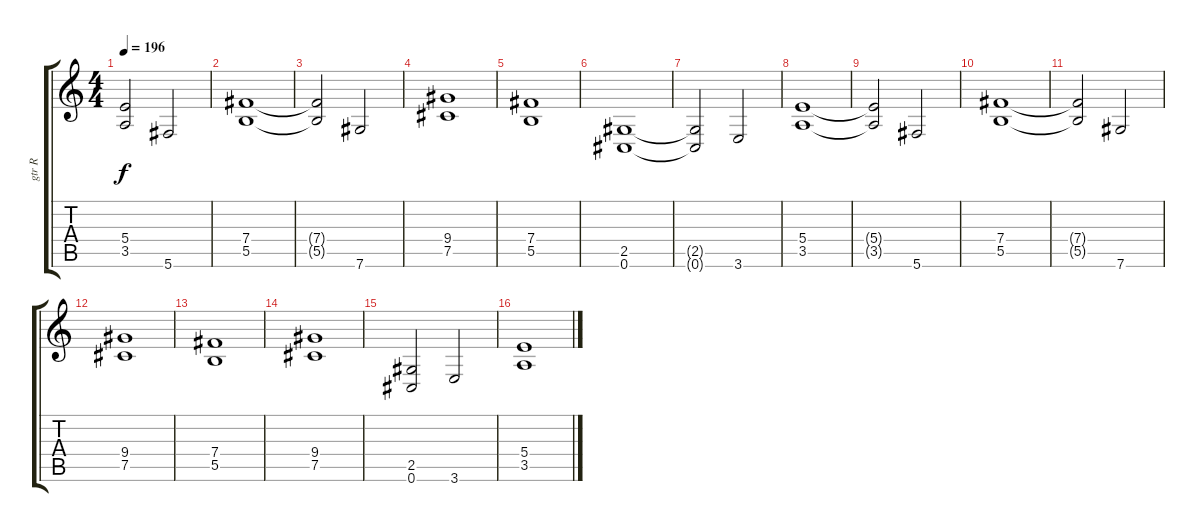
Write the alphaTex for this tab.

\track ("gtr R" "gtr R") {instrument overdrivenguitar}
\staff {score tabs}
\tuning (Db4 Ab3 E3 B2 Gb2 Db2) {hide}
\ts (4 4)
\tempo 196
\clef g2
\ks c
(5.4{t} 3.5{t}).2{dy f} 5.6.2 |
(7.4 5.5).1 |
(7.4{t} 5.5{t}).2 7.6.2 |
(9.4 7.5).1 |
(7.4 5.5).1 |
(2.5 0.6).1 |
(2.5{t} 0.6{t}).2 3.6.2 |
(5.4 3.5).1 |
(5.4{t} 3.5{t}).2 5.6.2 |
(7.4 5.5).1 |
(7.4{t} 5.5{t}).2 7.6.2 |
(9.4 7.5).1 |
(7.4 5.5).1 |
(9.4 7.5).1 |
(2.5 0.6).2 3.6.2 |
(5.4 3.5).1
